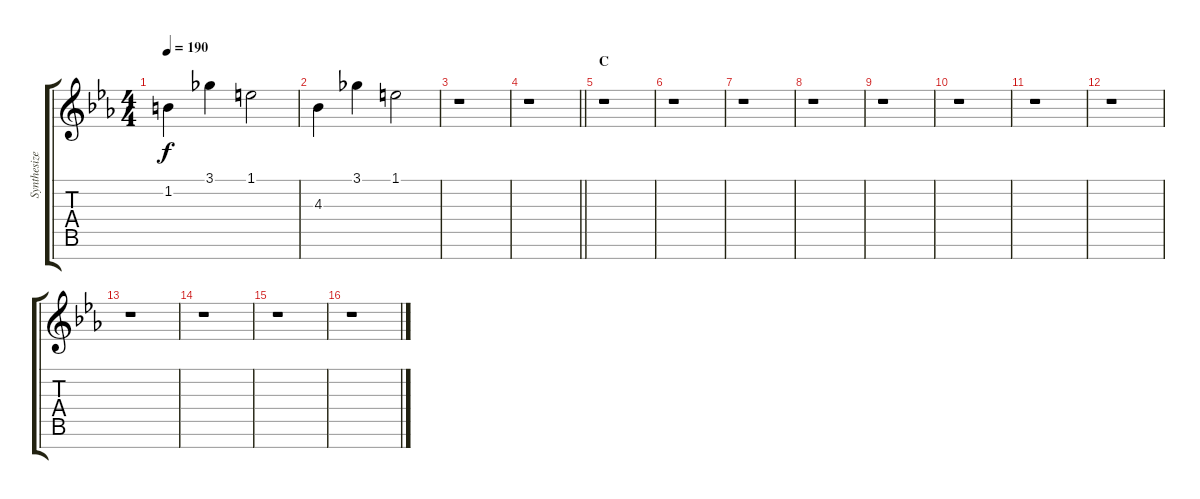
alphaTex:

\track ("Synthesizer II" "Synthesize") {instrument churchorgan}
\staff {score tabs}
\tuning (Eb5 Bb4 Gb4 Db4 Ab3 Eb3 Bb2) {hide}
\ts (4 4)
\tempo 190
\clef g2
\ks eb
1.2{t}.4{dy f} 3.1.4 1.1.2 |
4.3.4 3.1.4 1.1.2 |
r.1 |
\barLineRight lightlight
r.1 |
\section ("" "C")
r.1 |
r.1 |
r.1 |
r.1 |
r.1 |
r.1 |
r.1 |
r.1 |
r.1 |
r.1 |
r.1 |
r.1
